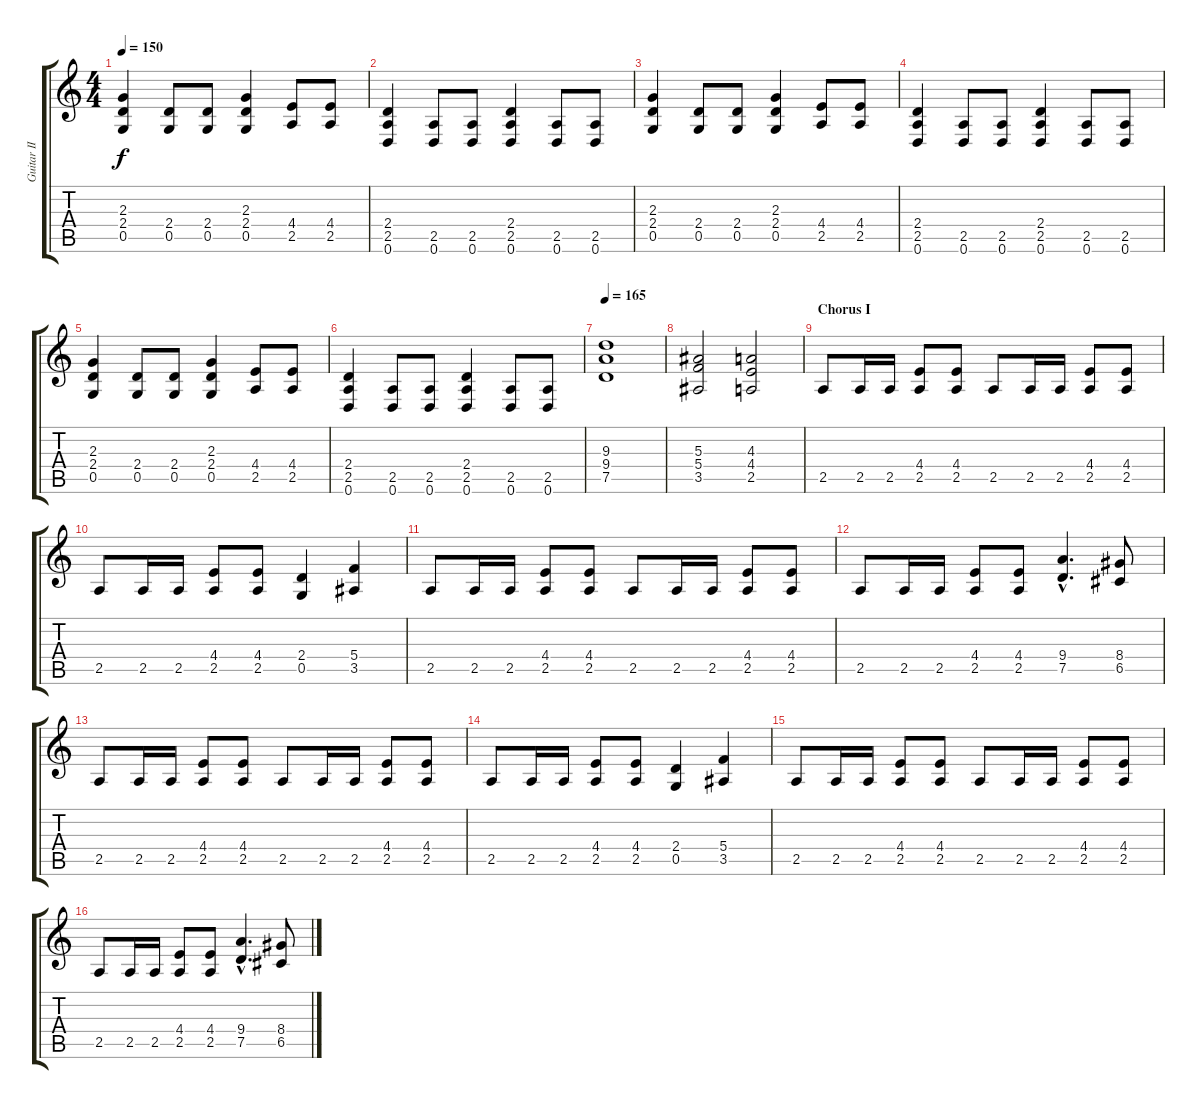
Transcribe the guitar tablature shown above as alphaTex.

\track ("Guitar II" "Guitar II") {instrument distortionguitar}
\staff {score tabs}
\tuning (D4 A3 F3 C3 G2 D2) {hide}
\ts (4 4)
\tempo 150
\clef g2
\ks c
(2.3 2.4 0.5).4{dy f} (2.4 0.5).8 (2.4 0.5).8 (2.3 2.4 0.5).4 (4.4 2.5).8 (4.4 2.5).8 |
(2.4 2.5 0.6).4 (2.5 0.6).8 (2.5 0.6).8 (2.4 2.5 0.6).4 (2.5 0.6).8 (2.5 0.6).8 |
(2.3 2.4 0.5).4 (2.4 0.5).8 (2.4 0.5).8 (2.3 2.4 0.5).4 (4.4 2.5).8 (4.4 2.5).8 |
(2.4 2.5 0.6).4 (2.5 0.6).8 (2.5 0.6).8 (2.4 2.5 0.6).4 (2.5 0.6).8 (2.5 0.6).8 |
(2.3 2.4 0.5).4 (2.4 0.5).8 (2.4 0.5).8 (2.3 2.4 0.5).4 (4.4 2.5).8 (4.4 2.5).8 |
(2.4 2.5 0.6).4 (2.5 0.6).8 (2.5 0.6).8 (2.4 2.5 0.6).4 (2.5 0.6).8 (2.5 0.6).8 |
\tempo 165
(9.3 9.4 7.5).1 |
(5.3 5.4 3.5).2 (4.3 4.4 2.5).2 |
\section ("" "Chorus I")
2.5.8 2.5.16 2.5.16 (4.4 2.5).8 (4.4 2.5).8 2.5.8 2.5.16 2.5.16 (4.4 2.5).8 (4.4 2.5).8 |
2.5.8 2.5.16 2.5.16 (4.4 2.5).8 (4.4 2.5).8 (2.4 0.5).4 (5.4 3.5).4 |
2.5.8 2.5.16 2.5.16 (4.4 2.5).8 (4.4 2.5).8 2.5.8 2.5.16 2.5.16 (4.4 2.5).8 (4.4 2.5).8 |
2.5.8 2.5.16 2.5.16 (4.4 2.5).8 (4.4 2.5).8 (9.4{hac} 7.5{hac}).4{d} (8.4 6.5).8 |
2.5.8 2.5.16 2.5.16 (4.4 2.5).8 (4.4 2.5).8 2.5.8 2.5.16 2.5.16 (4.4 2.5).8 (4.4 2.5).8 |
2.5.8 2.5.16 2.5.16 (4.4 2.5).8 (4.4 2.5).8 (2.4 0.5).4 (5.4 3.5).4 |
2.5.8 2.5.16 2.5.16 (4.4 2.5).8 (4.4 2.5).8 2.5.8 2.5.16 2.5.16 (4.4 2.5).8 (4.4 2.5).8 |
2.5.8 2.5.16 2.5.16 (4.4 2.5).8 (4.4 2.5).8 (9.4{hac} 7.5{hac}).4{d} (8.4 6.5).8
